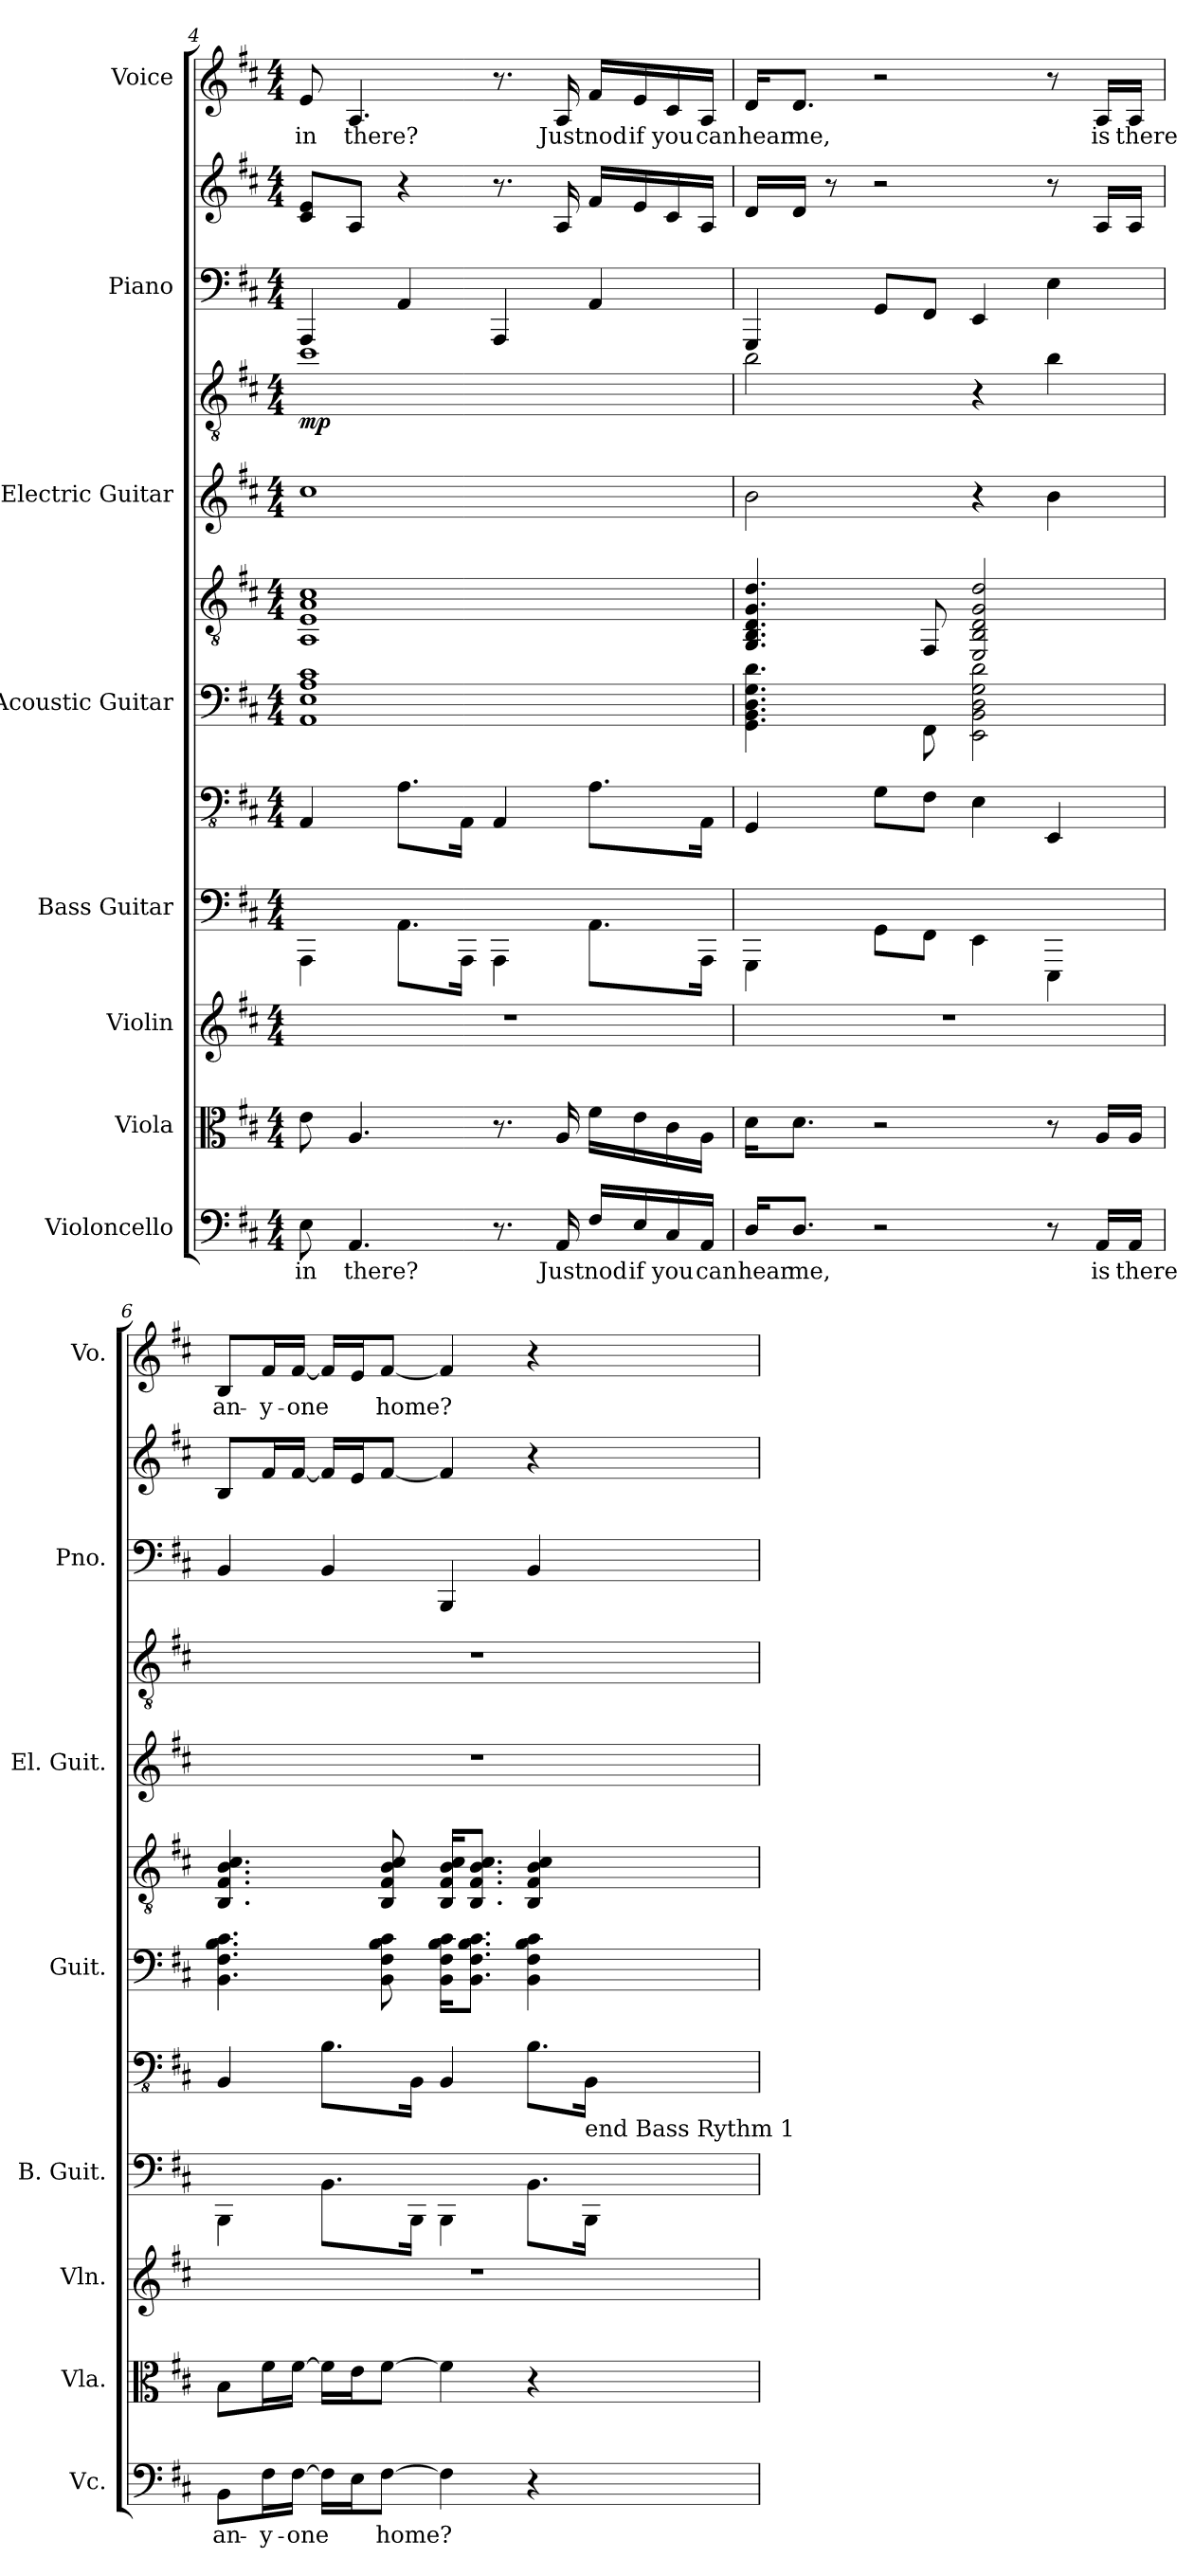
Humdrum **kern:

**kern	**text	**kern	**kern	**kern	**kern	**kern	**kern	**kern	**kern	**dynam	**kern	**kern	**kern	**text
*part8	*part8	*part7	*part6	*part5	*part5	*part4	*part4	*part3	*part3	*part3	*part2	*part2	*part1	*part1
*staff12	*staff12	*staff11	*staff10	*staff9	*staff8	*staff7	*staff6	*staff5	*staff4	*staff4/5	*staff3	*staff2	*staff1	*staff1
*I"Violoncello	*	*I"Viola	*I"Violin	*I"Bass Guitar	*	*I"Acoustic Guitar	*	*I"Electric Guitar	*	*	*I"Piano	*	*I"Voice	*
*I'Vc.	*	*I'Vla.	*I'Vln.	*I'B. Guit.	*	*I'Guit.	*	*I'El. Guit.	*	*	*I'Pno.	*	*I'Vo.	*
*clefF4	*	*clefC3	*clefG2	*	*clefFv4	*	*clefGv2	*	*clefGv2	*	*clefF4	*clefG2	*clefG2	*
*k[f#c#]	*	*k[f#c#]	*k[f#c#]	*k[f#c#]	*k[f#c#]	*k[f#c#]	*k[f#c#]	*k[f#c#]	*k[f#c#]	*	*k[f#c#]	*k[f#c#]	*k[f#c#]	*
*M4/4	*	*M4/4	*M4/4	*M4/4	*M4/4	*M4/4	*M4/4	*M4/4	*M4/4	*	*M4/4	*M4/4	*M4/4	*
=4	=4	=4	=4	=4	=4	=4	=4	=4	=4	=4	=4	=4	=4	=4
!	!	!	!	!	!	!	!	!	!	!LO:DY:b	!	!	!	!
8E\	in	8e\	1r	4AAA\	4AAA/	1AA 1E 1A 1c#	1AA 1E 1A 1c#	1cc#	1cc#	mp	4AAA/	8c#/ 8e/L	8e/	in
4.AA/	there?	4.A/	.	.	.	.	.	.	.	.	.	8A/J	4.A/	there?
.	.	.	.	8.AA\L	8.AA\L	.	.	.	.	.	4AA/	4r	.	.
.	.	.	.	16AAA\Jk	16AAA\Jk	.	.	.	.	.	.	.	.	.
8.r	.	8.r	.	4AAA\	4AAA/	.	.	.	.	.	4AAA/	8.r	8.r	.
16AA/	Just	16A/	.	.	.	.	.	.	.	.	.	16A/	16A/	Just
16F#/LL	nod	16f#\LL	.	8.AA\L	8.AA\L	.	.	.	.	.	4AA/	16f#/LL	16f#/LL	nod
16E/	if	16e\	.	.	.	.	.	.	.	.	.	16e/	16e/	if
16C#/	you	16c#\	.	.	.	.	.	.	.	.	.	16c#/	16c#/	you
16AA/JJ	can	16A\JJ	.	16AAA\Jk	16AAA\Jk	.	.	.	.	.	.	16A/JJ	16A/JJ	can
!!LO:PB:g=z
=5	=5	=5	=5	=5	=5	=5	=5	=5	=5	=5	=5	=5	=5	=5
16D/KL	hear	16d\KL	1r	4GGG\	4GGG/	4.GG\ 4.BB\ 4.D\ 4.G\ 4.d\	4.GG/ 4.BB/ 4.D/ 4.G/ 4.d/	2b\	2b\	.	4GGG/	16d/LL	16d/KL	hear
8.D/J	me,	8.d\J	.	.	.	.	.	.	.	.	.	16d/JJ	8.d/J	me,
.	.	.	.	.	.	.	.	.	.	.	.	8r	.	.
2r	.	2r	.	8GG\L	8GG\L	.	.	.	.	.	8GG/L	2r	2r	.
.	.	.	.	8FF#\J	8FF#\J	8FF#\	8FF#/	.	.	.	8FF#/J	.	.	.
.	.	.	.	4EE\	4EE\	2EE\ 2BB\ 2D\ 2G\ 2d\	2EE/ 2BB/ 2D/ 2G/ 2d/	4r	4r	.	4EE/	.	.	.
8r	.	8r	.	4EEE\	4EEE/	.	.	4b\	4b\	.	4E\	8r	8r	.
16AA/LL	is	16A/LL	.	.	.	.	.	.	.	.	.	16A/LL	16A/LL	is
16AA/JJ	there	16A/JJ	.	.	.	.	.	.	.	.	.	16A/JJ	16A/JJ	there
=6	=6	=6	=6	=6	=6	=6	=6	=6	=6	=6	=6	=6	=6	=6
8BB\L	an-	8B\L	1r	4BBB\	4BBB/	4.BB\ 4.F#\ 4.B\ 4.c#\	4.BB/ 4.F#/ 4.B/ 4.c#/	1r	1r	.	4BB/	8B/L	8B/L	an-
16F#\L	-y-	16f#\L	.	.	.	.	.	.	.	.	.	16f#/L	16f#/L	-y-
[16F#\JJ	-one	[16f#\JJ	.	.	.	.	.	.	.	.	.	[16f#/JJ	[16f#/JJ	-one
16F#\LL]	.	16f#\LL]	.	8.BB\L	8.BB\L	.	.	.	.	.	4BB/	16f#/LL]	16f#/LL]	.
16E\J	.	16e\J	.	.	.	.	.	.	.	.	.	16e/J	16e/J	.
[8F#\J	home?	[8f#\J	.	.	.	8BB\ 8F#\ 8B\ 8c#\	8BB/ 8F#/ 8B/ 8c#/	.	.	.	.	[8f#/J	[8f#/J	home?
.	.	.	.	16BBB\Jk	16BBB\Jk	.	.	.	.	.	.	.	.	.
4F#\]	.	4f#\]	.	4BBB\	4BBB/	16BB\ 16F#\ 16B\ 16c#\KL	16BB/ 16F#/ 16B/ 16c#/KL	.	.	.	4BBB/	4f#/]	4f#/]	.
.	.	.	.	.	.	8.BB\ 8.F#\ 8.B\ 8.c#\J	8.BB/ 8.F#/ 8.B/ 8.c#/J	.	.	.	.	.	.	.
4r	.	4r	.	8.BB\L	8.BB\L	4BB\ 4F#\ 4B\ 4c#\	4BB/ 4F#/ 4B/ 4c#/	.	.	.	4BB/	4r	4r	.
!	!	!	!	!	!LO:TX:b:t=end Bass Rythm 1	!	!	!	!	!	!	!	!	!
.	.	.	.	16BBB\Jk	16BBB\Jk	.	.	.	.	.	.	.	.	.
=	=	=	=	=	=	=	=	=	=	=	=	=	=	=
*-	*-	*-	*-	*-	*-	*-	*-	*-	*-	*-	*-	*-	*-	*-
